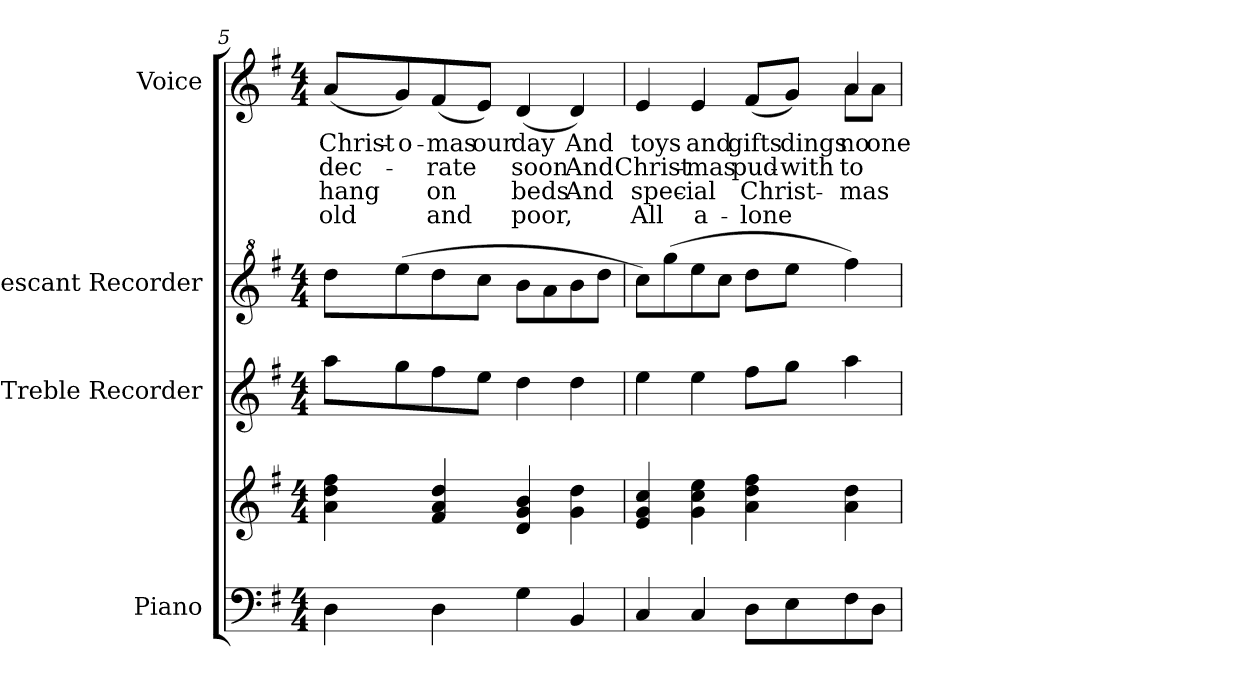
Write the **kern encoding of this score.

**kern	**kern	**kern	**kern	**kern	**text	**text	**text	**text
*part4	*part4	*part3	*part2	*part1	*part1	*part1	*part1	*part1
*staff5	*staff4	*staff3	*staff2	*staff1	*staff1	*staff1	*staff1	*staff1
*I"Piano	*	*I"Treble Recorder	*I"Descant Recorder	*I"Voice	*	*	*	*
*I'Pno.	*	*I'Tr. Rec.	*I'D. Rec.	*I'Voice	*	*	*	*
*clefF4	*clefG2	*clefG2	*clefG^2	*clefG2	*	*	*	*
*	*	*	*ITrd-7c-12	*	*	*	*	*
*k[f#]	*k[f#]	*k[f#]	*k[f#]	*k[f#]	*	*	*	*
*G:	*G:	*G:	*G:	*G:	*	*	*	*
*M4/4	*M4/4	*M4/4	*M4/4	*M4/4	*	*	*	*
=5	=5	=5	=5	=5	=5	=5	=5	=5
!	!	!	!	!	!LO:LY:b:color=#000000	!LO:LY:b:color=#000000	!LO:LY:b:color=#000000	!LO:LY:b:color=#000000
4Di\	4ai\ 4ddi 4ff#i	8aai\L	8ddddi\L	(8ai/L	Christ-	dec-	hang	old
!	!	!	!	!	!LO:LY:b:color=#000000	!	!	!
.	.	8ggi\	(8eeeei\	8gi/)	-o-	.	.	.
!	!	!	!	!	!LO:LY:b:color=#000000	!LO:LY:b:color=#000000	!LO:LY:b:color=#000000	!LO:LY:b:color=#000000
4Di\	4f#i/ 4ai 4ddi	8ff#i\	8ddddi\	(8f#i/	-mas	-rate	on	and
!	!	!	!	!	!LO:LY:b:color=#000000	!	!	!
.	.	8eei\J	8cccci\J	8ei/J)	our	.	.	.
!	!	!	!	!	!LO:LY:b:color=#000000	!LO:LY:b:color=#000000	!LO:LY:b:color=#000000	!LO:LY:b:color=#000000
4Gi\	4di/ 4gi 4bi	4ddi\	8bbbi\L	(4di/	day	soon	beds	poor,
.	.	.	8aaai\	.	.	.	.	.
!	!	!	!	!	!LO:LY:b:color=#000000	!LO:LY:b:color=#000000	!LO:LY:b:color=#000000	!
4BBi/	4gi\ 4ddi	4ddi\	8bbbi\	4di/)	And	And	And	.
.	.	.	8ddddi\J	.	.	.	.	.
=6	=6	=6	=6	=6	=6	=6	=6	=6
!	!	!	!	!	!LO:LY:b:color=#000000	!LO:LY:b:color=#000000	!LO:LY:b:color=#000000	!LO:LY:b:color=#000000
*	*	*	*	*^	*	*	*	*
4Ci/	4ei/ 4gi 4cci	4eei\	8cccci\L)	4ei/	2.ryy	toys	Christ-	spec-	All
.	.	.	(8ggggi\	.	.	.	.	.	.
!	!	!	!	!	!	!LO:LY:b:color=#000000	!LO:LY:b:color=#000000	!LO:LY:b:color=#000000	!LO:LY:b:color=#000000
4Ci/	4gi\ 4cci 4eei	4eei\	8eeeei\	4ei/	.	and	-mas	-ial	a-
.	.	.	8cccci\J	.	.	.	.	.	.
!	!	!	!	!	!	!LO:LY:b:color=#000000	!LO:LY:b:color=#000000	!LO:LY:b:color=#000000	!LO:LY:b:color=#000000
8Di\L	4ai\ 4ddi 4ff#i	8ff#i\L	8ddddi\L	(8f#i/L	.	gifts	pud-	Christ-	-lone
!	!	!	!	!	!	!LO:LY:b:color=#000000	!LO:LY:b:color=#000000	!	!
8Ei\	.	8ggi\J	8eeeei\J	8gi/J)	.	-dings	with	.	.
!	!	!	!	!	!	!LO:LY:b:color=#000000	!LO:LY:b:color=#000000	!LO:LY:b:color=#000000	!
!	!	!	!	!	!	!LO:LY:b:color=#000000	!	!	!
8F#i\	4ai\ 4ddi	4aai\	4ffff#i\)	4ai/	8ai\L	no-	to	-mas	.
!	!	!	!	!	!	!LO:LY:b:color=#000000	!	!	!
8Di\J	.	.	.	.	8ai\J	-one	.	.	.
*	*	*	*	*v	*v	*	*	*	*
=	=	=	=	=	=	=	=	=
*-	*-	*-	*-	*-	*-	*-	*-	*-
